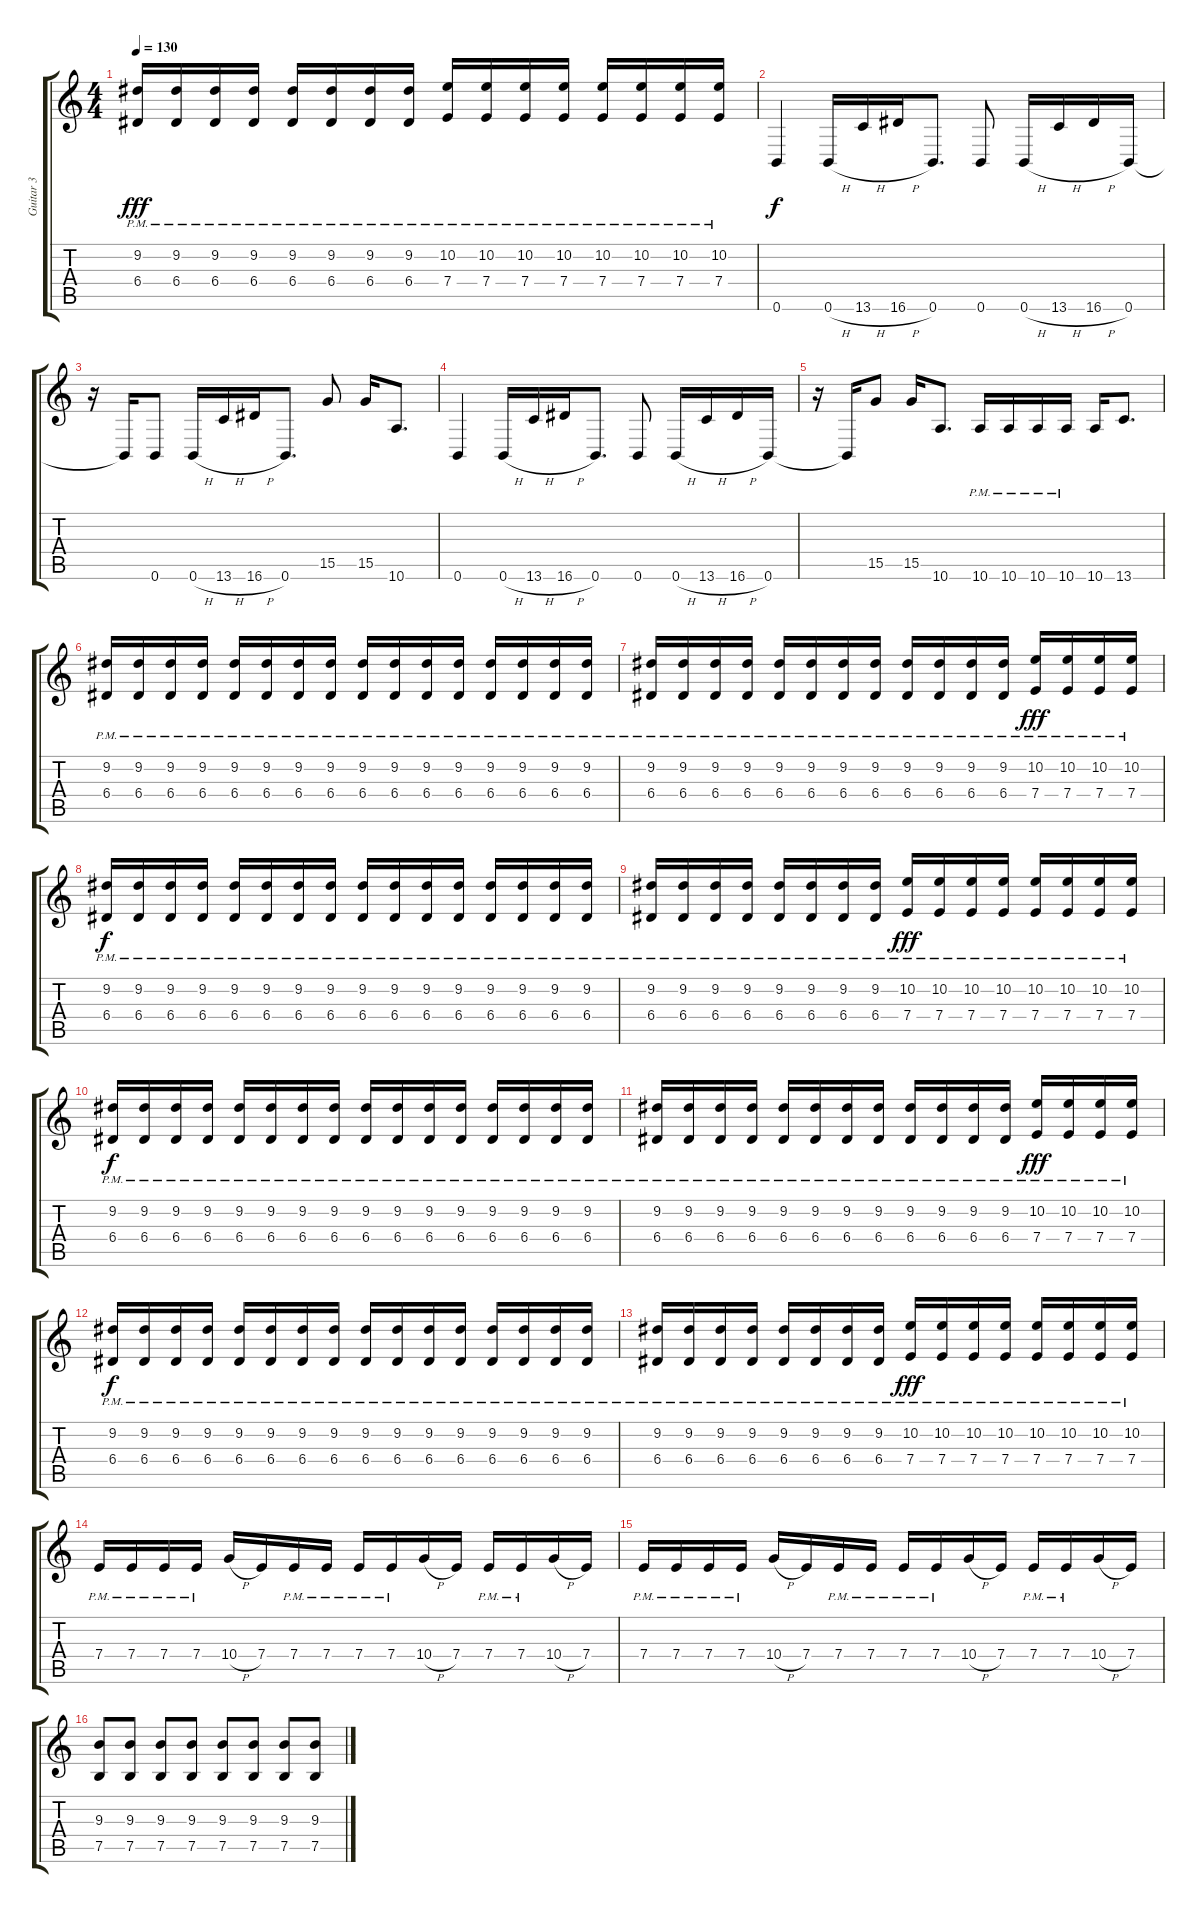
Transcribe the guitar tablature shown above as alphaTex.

\track ("Guitar 3" "Guitar 3") {instrument overdrivenguitar}
\staff {score tabs}
\tuning (B3 Gb3 D3 A2 E2 B1) {hide}
\ts (4 4)
\tempo 130
\clef g2
\ks c
(9.2{pm} 6.4{pm}).16{dy fff} (9.2{pm} 6.4{pm}).16 (9.2{pm} 6.4{pm}).16 (9.2{pm} 6.4{pm}).16 (9.2{pm} 6.4{pm}).16 (9.2{pm} 6.4{pm}).16 (9.2{pm} 6.4{pm}).16 (9.2{pm} 6.4{pm}).16 (10.2{pm} 7.4{pm}).16 (10.2{pm} 7.4{pm}).16 (10.2{pm} 7.4{pm}).16 (10.2{pm} 7.4{pm}).16 (10.2{pm} 7.4{pm}).16 (10.2{pm} 7.4{pm}).16 (10.2{pm} 7.4{pm}).16 (10.2{pm} 7.4{pm}).16 |
0.6.4{dy f} 0.6{h}.16 13.6{h}.16 16.6{h}.16 0.6.8{d} 0.6.8 0.6{h}.16 13.6{h}.16 16.6{h}.16 0.6.16 |
r.16 0.6{t}.16 0.6.8 0.6{h}.16 13.6{h}.16 16.6{h}.16 0.6.8{d} 15.5.8 15.5.16 10.6.8{d} |
0.6.4 0.6{h}.16 13.6{h}.16 16.6{h}.16 0.6.8{d} 0.6.8 0.6{h}.16 13.6{h}.16 16.6{h}.16 0.6.16 |
r.16 0.6{t}.16 15.5.8 15.5.16 10.6.8{d} 10.6{pm}.16 10.6{pm}.16 10.6{pm}.16 10.6{pm}.16 10.6.16 13.6.8{d} |
(9.2{pm} 6.4{pm}).16 (9.2{pm} 6.4{pm}).16 (9.2{pm} 6.4{pm}).16 (9.2{pm} 6.4{pm}).16 (9.2{pm} 6.4{pm}).16 (9.2{pm} 6.4{pm}).16 (9.2{pm} 6.4{pm}).16 (9.2{pm} 6.4{pm}).16 (9.2{pm} 6.4{pm}).16 (9.2{pm} 6.4{pm}).16 (9.2{pm} 6.4{pm}).16 (9.2{pm} 6.4{pm}).16 (9.2{pm} 6.4{pm}).16 (9.2{pm} 6.4{pm}).16 (9.2{pm} 6.4{pm}).16 (9.2{pm} 6.4{pm}).16 |
(9.2{pm} 6.4{pm}).16 (9.2{pm} 6.4{pm}).16 (9.2{pm} 6.4{pm}).16 (9.2{pm} 6.4{pm}).16 (9.2{pm} 6.4{pm}).16 (9.2{pm} 6.4{pm}).16 (9.2{pm} 6.4{pm}).16 (9.2{pm} 6.4{pm}).16 (9.2{pm} 6.4{pm}).16 (9.2{pm} 6.4{pm}).16 (9.2{pm} 6.4{pm}).16 (9.2{pm} 6.4{pm}).16 (10.2{pm} 7.4{pm}).16{dy fff} (10.2{pm} 7.4{pm}).16 (10.2{pm} 7.4{pm}).16 (10.2{pm} 7.4{pm}).16 |
(9.2{pm} 6.4{pm}).16{dy f} (9.2{pm} 6.4{pm}).16 (9.2{pm} 6.4{pm}).16 (9.2{pm} 6.4{pm}).16 (9.2{pm} 6.4{pm}).16 (9.2{pm} 6.4{pm}).16 (9.2{pm} 6.4{pm}).16 (9.2{pm} 6.4{pm}).16 (9.2{pm} 6.4{pm}).16 (9.2{pm} 6.4{pm}).16 (9.2{pm} 6.4{pm}).16 (9.2{pm} 6.4{pm}).16 (9.2{pm} 6.4{pm}).16 (9.2{pm} 6.4{pm}).16 (9.2{pm} 6.4{pm}).16 (9.2{pm} 6.4{pm}).16 |
(9.2{pm} 6.4{pm}).16 (9.2{pm} 6.4{pm}).16 (9.2{pm} 6.4{pm}).16 (9.2{pm} 6.4{pm}).16 (9.2{pm} 6.4{pm}).16 (9.2{pm} 6.4{pm}).16 (9.2{pm} 6.4{pm}).16 (9.2{pm} 6.4{pm}).16 (10.2{pm} 7.4{pm}).16{dy fff} (10.2{pm} 7.4{pm}).16 (10.2{pm} 7.4{pm}).16 (10.2{pm} 7.4{pm}).16 (10.2{pm} 7.4{pm}).16 (10.2{pm} 7.4{pm}).16 (10.2{pm} 7.4{pm}).16 (10.2{pm} 7.4{pm}).16 |
(9.2{pm} 6.4{pm}).16{dy f} (9.2{pm} 6.4{pm}).16 (9.2{pm} 6.4{pm}).16 (9.2{pm} 6.4{pm}).16 (9.2{pm} 6.4{pm}).16 (9.2{pm} 6.4{pm}).16 (9.2{pm} 6.4{pm}).16 (9.2{pm} 6.4{pm}).16 (9.2{pm} 6.4{pm}).16 (9.2{pm} 6.4{pm}).16 (9.2{pm} 6.4{pm}).16 (9.2{pm} 6.4{pm}).16 (9.2{pm} 6.4{pm}).16 (9.2{pm} 6.4{pm}).16 (9.2{pm} 6.4{pm}).16 (9.2{pm} 6.4{pm}).16 |
(9.2{pm} 6.4{pm}).16 (9.2{pm} 6.4{pm}).16 (9.2{pm} 6.4{pm}).16 (9.2{pm} 6.4{pm}).16 (9.2{pm} 6.4{pm}).16 (9.2{pm} 6.4{pm}).16 (9.2{pm} 6.4{pm}).16 (9.2{pm} 6.4{pm}).16 (9.2{pm} 6.4{pm}).16 (9.2{pm} 6.4{pm}).16 (9.2{pm} 6.4{pm}).16 (9.2{pm} 6.4{pm}).16 (10.2{pm} 7.4{pm}).16{dy fff} (10.2{pm} 7.4{pm}).16 (10.2{pm} 7.4{pm}).16 (10.2{pm} 7.4{pm}).16 |
(9.2{pm} 6.4{pm}).16{dy f} (9.2{pm} 6.4{pm}).16 (9.2{pm} 6.4{pm}).16 (9.2{pm} 6.4{pm}).16 (9.2{pm} 6.4{pm}).16 (9.2{pm} 6.4{pm}).16 (9.2{pm} 6.4{pm}).16 (9.2{pm} 6.4{pm}).16 (9.2{pm} 6.4{pm}).16 (9.2{pm} 6.4{pm}).16 (9.2{pm} 6.4{pm}).16 (9.2{pm} 6.4{pm}).16 (9.2{pm} 6.4{pm}).16 (9.2{pm} 6.4{pm}).16 (9.2{pm} 6.4{pm}).16 (9.2{pm} 6.4{pm}).16 |
(9.2{pm} 6.4{pm}).16 (9.2{pm} 6.4{pm}).16 (9.2{pm} 6.4{pm}).16 (9.2{pm} 6.4{pm}).16 (9.2{pm} 6.4{pm}).16 (9.2{pm} 6.4{pm}).16 (9.2{pm} 6.4{pm}).16 (9.2{pm} 6.4{pm}).16 (10.2{pm} 7.4{pm}).16{dy fff} (10.2{pm} 7.4{pm}).16 (10.2{pm} 7.4{pm}).16 (10.2{pm} 7.4{pm}).16 (10.2{pm} 7.4{pm}).16 (10.2{pm} 7.4{pm}).16 (10.2{pm} 7.4{pm}).16 (10.2{pm} 7.4{pm}).16 |
7.4{pm}.16{volume 11} 7.4{pm}.16 7.4{pm}.16 7.4{pm}.16 10.4{h}.16 7.4.16 7.4{pm}.16 7.4{pm}.16 7.4{pm}.16 7.4{pm}.16 10.4{h}.16 7.4.16 7.4{pm}.16 7.4{pm}.16 10.4{h}.16 7.4.16 |
7.4{pm}.16 7.4{pm}.16 7.4{pm}.16 7.4{pm}.16 10.4{h}.16 7.4.16 7.4{pm}.16 7.4{pm}.16 7.4{pm}.16 7.4{pm}.16 10.4{h}.16 7.4.16 7.4{pm}.16 7.4{pm}.16 10.4{h}.16 7.4.16 |
(9.3 7.5).8 (9.3 7.5).8 (9.3 7.5).8 (9.3 7.5).8 (9.3 7.5).8 (9.3 7.5).8 (9.3 7.5).8 (9.3 7.5).8
